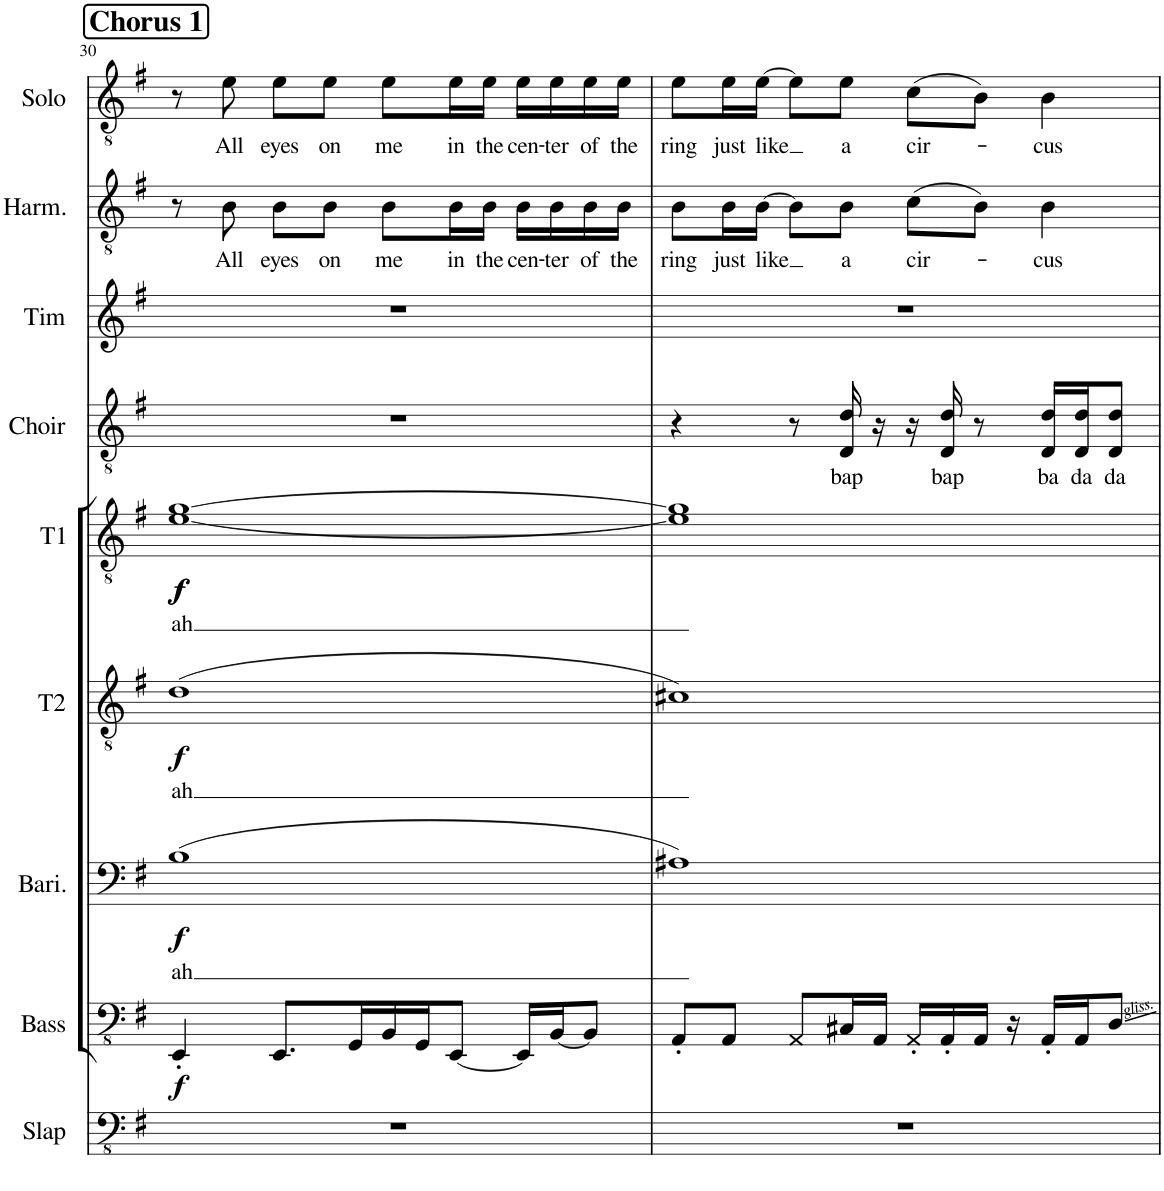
**kern	**kern	**dynam	**kern	**text	**dynam	**kern	**text	**dynam	**kern	**text	**dynam	**kern	**text	**kern	**kern	**text	**kern	**text
*part9	*part8	*part8	*part7	*part7	*part7	*part6	*part6	*part6	*part5	*part5	*part5	*part4	*part4	*part3	*part2	*part2	*part1	*part1
*staff9	*staff8	*staff8	*staff7	*staff7	*staff7	*staff6	*staff6	*staff6	*staff5	*staff5	*staff5	*staff4	*staff4	*staff3	*staff2	*staff2	*staff1	*staff1
*I"Slap Bass	*I"Bass	*	*I"Baritone	*	*	*I"Tenor 2	*	*	*I"Tenor 1	*	*	*I"Choir	*	*I"Tim	*I"Harmonies	*	*I"Solo	*
*I'Slap	*I'Bass	*	*I'Bari.	*	*	*I'T2	*	*	*I'T1	*	*	*I'Choir	*	*I'Tim	*I'Harm.	*	*I'Solo	*
!!LO:PB:g=z
*clefFv4	*clefFv4	*	*clefF4	*	*	*clefGv2	*	*	*clefGv2	*	*	*clefGv2	*	*clefG2	*clefGv2	*	*clefGv2	*
*k[f#]	*k[f#]	*	*k[f#]	*	*	*k[f#]	*	*	*k[f#]	*	*	*k[f#]	*	*k[f#]	*k[f#]	*	*k[f#]	*
*M4/4	*M4/4	*	*M4/4	*	*	*M4/4	*	*	*M4/4	*	*	*M4/4	*	*M4/4	*M4/4	*	*M4/4	*
!!LO:REH:place=s1:a:B:cj:fs=14:t=Chorus 1
=30	=30	=30	=30	=30	=30	=30	=30	=30	=30	=30	=30	=30	=30	=30	=30	=30	=30	=30
!	!	!LO:DY:b	!	!LO:LY:b	!LO:DY:b	!	!LO:LY:b	!LO:DY:b	!	!LO:LY:b	!LO:DY:b	!	!	!	!	!	!	!
!	!	!	!	!	!	!	!	!	!	!	!LO:DY:n=1:b	!	!	!	!	!	!	!
1r	4EEE'/	f	(1B	ah	f	(1d	ah	f	[1e [1g	ah	f f	1r	.	1r	8r	.	8r	.
!	!	!	!	!	!	!	!	!	!	!	!	!	!	!	!	!LO:LY:b	!	!LO:LY:b
.	.	.	.	.	.	.	.	.	.	.	.	.	.	.	8B\	All	8e\	All
!	!	!	!	!	!	!	!	!	!	!	!	!	!	!	!	!LO:LY:b	!	!LO:LY:b
.	8.EEE/L	.	.	.	.	.	.	.	.	.	.	.	.	.	8B\L	eyes	8e\L	eyes
!	!	!	!	!	!	!	!	!	!	!	!	!	!	!	!	!LO:LY:b	!	!LO:LY:b
.	.	.	.	.	.	.	.	.	.	.	.	.	.	.	8B\J	on	8e\J	on
.	16GGG/L	.	.	.	.	.	.	.	.	.	.	.	.	.	.	.	.	.
!	!	!	!	!	!	!	!	!	!	!	!	!	!	!	!	!LO:LY:b	!	!LO:LY:b
.	16BBB/	.	.	.	.	.	.	.	.	.	.	.	.	.	8B\L	me	8e\L	me
.	16GGG/J	.	.	.	.	.	.	.	.	.	.	.	.	.	.	.	.	.
!	!	!	!	!	!	!	!	!	!	!	!	!	!	!	!	!LO:LY:b	!	!LO:LY:b
.	[8EEE/J	.	.	.	.	.	.	.	.	.	.	.	.	.	16B\L	in	16e\L	in
!	!	!	!	!	!	!	!	!	!	!	!	!	!	!	!	!LO:LY:b	!	!LO:LY:b
.	.	.	.	.	.	.	.	.	.	.	.	.	.	.	16B\JJ	the	16e\JJ	the
!	!	!	!	!	!	!	!	!	!	!	!	!	!	!	!	!LO:LY:b	!	!LO:LY:b
.	16EEE/LL]	.	.	.	.	.	.	.	.	.	.	.	.	.	16B\LL	cen-	16e\LL	cen-
!	!	!	!	!	!	!	!	!	!	!	!	!	!	!	!	!LO:LY:b	!	!LO:LY:b
.	[16BBB/J	.	.	.	.	.	.	.	.	.	.	.	.	.	16B\	-ter	16e\	-ter
!	!	!	!	!	!	!	!	!	!	!	!	!	!	!	!	!LO:LY:b	!	!LO:LY:b
.	8BBB/J]	.	.	.	.	.	.	.	.	.	.	.	.	.	16B\	of	16e\	of
!	!	!	!	!	!	!	!	!	!	!	!	!	!	!	!	!LO:LY:b	!	!LO:LY:b
.	.	.	.	.	.	.	.	.	.	.	.	.	.	.	16B\JJ	the	16e\JJ	the
=31	=31	=31	=31	=31	=31	=31	=31	=31	=31	=31	=31	=31	=31	=31	=31	=31	=31	=31
!	!	!	!	!	!	!	!	!	!	!	!	!	!	!	!	!LO:LY:b	!	!LO:LY:b
1r	8AAA'/L	.	1A#X)	.	.	1c#X)	.	.	1e] 1g]	.	.	4r	.	1r	8B\L	ring	8e\L	ring
!	!	!	!	!	!	!	!	!	!	!	!	!	!	!	!	!LO:LY:b	!	!LO:LY:b
.	8AAA/J	.	.	.	.	.	.	.	.	.	.	.	.	.	16B\L	just	16e\L	just
!	!	!	!	!	!	!	!	!	!	!	!	!	!	!	!	!LO:LY:b	!	!LO:LY:b
.	.	.	.	.	.	.	.	.	.	.	.	.	.	.	[16B\JJ	like	[16e\JJ	like
.	8AAA/L	.	.	.	.	.	.	.	.	.	.	8r	.	.	8B\L]	.	8e\L]	.
!	!	!	!	!	!	!	!	!	!	!	!	!	!LO:LY:b	!	!	!LO:LY:b	!	!LO:LY:b
.	16CC#X/L	.	.	.	.	.	.	.	.	.	.	16D/ 16d/	bap	.	8B\J	a	8e\J	a
.	16AAA/JJ	.	.	.	.	.	.	.	.	.	.	16r	.	.	.	.	.	.
!	!	!	!	!	!	!	!	!	!	!	!	!	!	!	!	!LO:LY:b	!	!LO:LY:b
.	16AAA'/LL	.	.	.	.	.	.	.	.	.	.	16r	.	.	(8c\L	cir-	(8c\L	cir-
!	!	!	!	!	!	!	!	!	!	!	!	!	!LO:LY:b	!	!	!	!	!
.	16AAA'/	.	.	.	.	.	.	.	.	.	.	16D/ 16d/	bap	.	.	.	.	.
.	16AAA/JJ	.	.	.	.	.	.	.	.	.	.	8r	.	.	8B\J)	.	8B\J)	.
.	16r	.	.	.	.	.	.	.	.	.	.	.	.	.	.	.	.	.
!	!	!	!	!	!	!	!	!	!	!	!	!	!LO:LY:b	!	!	!LO:LY:b	!	!LO:LY:b
.	16AAA'/LL	.	.	.	.	.	.	.	.	.	.	16D/ 16d/LL	ba	.	4B\	cus	4B\	cus
!	!	!	!	!	!	!	!	!	!	!	!	!	!LO:LY:b	!	!	!	!	!
.	16AAA/J	.	.	.	.	.	.	.	.	.	.	16D/ 16d/J	da	.	.	.	.	.
!	!	!	!	!	!	!	!	!	!	!	!	!	!LO:LY:b	!	!	!	!	!
.	8DD/J	.	.	.	.	.	.	.	.	.	.	8D/ 8d/J	da	.	.	.	.	.
=	=	=	=	=	=	=	=	=	=	=	=	=	=	=	=	=	=	=
*-	*-	*-	*-	*-	*-	*-	*-	*-	*-	*-	*-	*-	*-	*-	*-	*-	*-	*-
